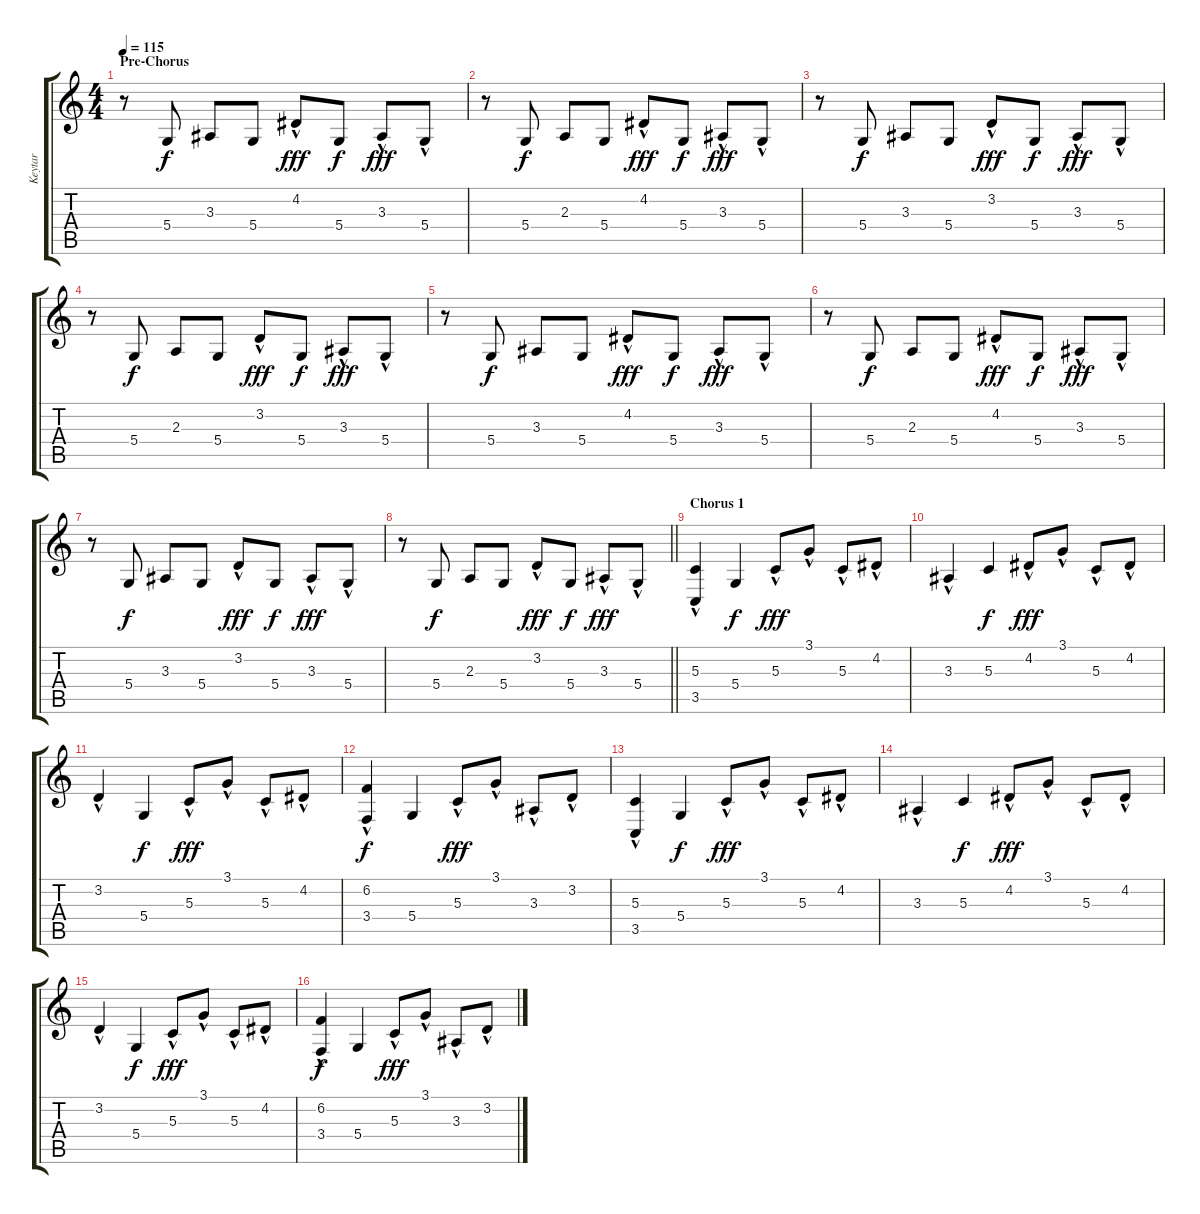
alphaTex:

\track ("Keytar" "Keytar") {instrument pizzicatostrings}
\staff {score tabs}
\tuning (E4 B3 G3 D3 A2 E2) {hide}
\ts (4 4)
\section ("" "Pre-Chorus")
\tempo 115
\clef g2
\ks c
r.8{dy fff} 5.4.8{dy f} 3.3.8 5.4.8 4.2{hac}.8{dy fff} 5.4.8{dy f} 3.3{hac}.8{dy fff} 5.4{hac}.8 |
r.8 5.4.8{dy f} 2.3.8 5.4.8 4.2{hac}.8{dy fff} 5.4.8{dy f} 3.3{hac}.8{dy fff} 5.4{hac}.8 |
r.8 5.4.8{dy f} 3.3.8 5.4.8 3.2{hac}.8{dy fff} 5.4.8{dy f} 3.3{hac}.8{dy fff} 5.4{hac}.8 |
r.8 5.4.8{dy f} 2.3.8 5.4.8 3.2{hac}.8{dy fff} 5.4.8{dy f} 3.3{hac}.8{dy fff} 5.4{hac}.8 |
r.8 5.4.8{dy f} 3.3.8 5.4.8 4.2{hac}.8{dy fff} 5.4.8{dy f} 3.3{hac}.8{dy fff} 5.4{hac}.8 |
r.8 5.4.8{dy f} 2.3.8 5.4.8 4.2{hac}.8{dy fff} 5.4.8{dy f} 3.3{hac}.8{dy fff} 5.4{hac}.8 |
r.8 5.4.8{dy f} 3.3.8 5.4.8 3.2{hac}.8{dy fff} 5.4.8{dy f} 3.3{hac}.8{dy fff} 5.4{hac}.8 |
\barLineRight lightlight
r.8 5.4.8{dy f} 2.3.8 5.4.8 3.2{hac}.8{dy fff} 5.4.8{dy f} 3.3{hac}.8{dy fff} 5.4{hac}.8 |
\section ("" "Chorus 1")
(5.3{hac} 3.5).4 5.4.4{dy f} 5.3{hac}.8{dy fff} 3.1{hac}.8 5.3{hac}.8 4.2{hac}.8 |
3.3{hac}.4 5.3.4{dy f} 4.2{hac}.8{dy fff} 3.1{hac}.8 5.3{hac}.8 4.2{hac}.8 |
3.2{hac}.4 5.4.4{dy f} 5.3{hac}.8{dy fff} 3.1{hac}.8 5.3{hac}.8 4.2{hac}.8 |
(6.2{hac} 3.4).4{dy f} 5.4.4 5.3{hac}.8{dy fff} 3.1{hac}.8 3.3{hac}.8 3.2{hac}.8 |
(5.3{hac} 3.5).4 5.4.4{dy f} 5.3{hac}.8{dy fff} 3.1{hac}.8 5.3{hac}.8 4.2{hac}.8 |
3.3{hac}.4 5.3.4{dy f} 4.2{hac}.8{dy fff} 3.1{hac}.8 5.3{hac}.8 4.2{hac}.8 |
3.2{hac}.4 5.4.4{dy f} 5.3{hac}.8{dy fff} 3.1{hac}.8 5.3{hac}.8 4.2{hac}.8 |
(6.2{hac} 3.4).4{dy f} 5.4.4 5.3{hac}.8{dy fff} 3.1{hac}.8 3.3{hac}.8 3.2{hac}.8
